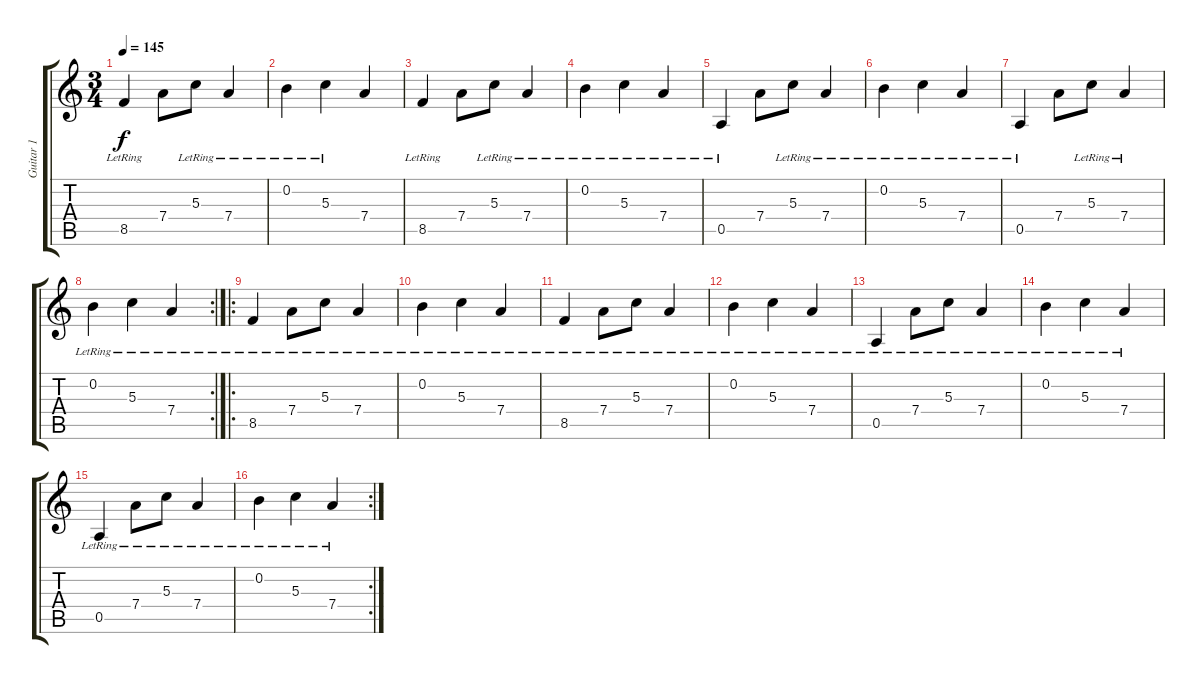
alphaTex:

\track ("Guitar 1" "Guitar 1") {instrument electricguitarjazz}
\staff {score tabs}
\tuning (E4 B3 G3 D3 A2 E2) {hide}
\ts (3 4)
\tempo 145
\clef g2
\ks c
8.5{lr}.4{dy f instrument electricguitarjazz} 7.4.8 5.3{lr}.8 7.4{lr}.4 |
0.2{lr}.4 5.3{lr}.4 7.4.4 |
8.5{lr}.4 7.4.8 5.3{lr}.8 7.4{lr}.4 |
0.2{lr}.4 5.3{lr}.4 7.4{lr}.4 |
0.5{lr}.4 7.4.8 5.3{lr}.8 7.4{lr}.4 |
0.2{lr}.4 5.3{lr}.4 7.4{lr}.4 |
0.5{lr}.4 7.4.8 5.3{lr}.8 7.4{lr}.4 |
\rc 2
0.2{lr}.4 5.3{lr}.4 7.4{lr}.4 |
\ro
8.5{lr}.4 7.4{lr}.8 5.3{lr}.8 7.4{lr}.4 |
0.2{lr}.4 5.3{lr}.4 7.4{lr}.4 |
8.5{lr}.4 7.4{lr}.8 5.3{lr}.8 7.4{lr}.4 |
0.2{lr}.4 5.3{lr}.4 7.4{lr}.4 |
0.5{lr}.4 7.4{lr}.8 5.3{lr}.8 7.4{lr}.4 |
0.2{lr}.4 5.3{lr}.4 7.4{lr}.4 |
0.5{lr}.4 7.4{lr}.8 5.3{lr}.8 7.4{lr}.4 |
\rc 2
0.2{lr}.4 5.3{lr}.4 7.4{lr}.4
